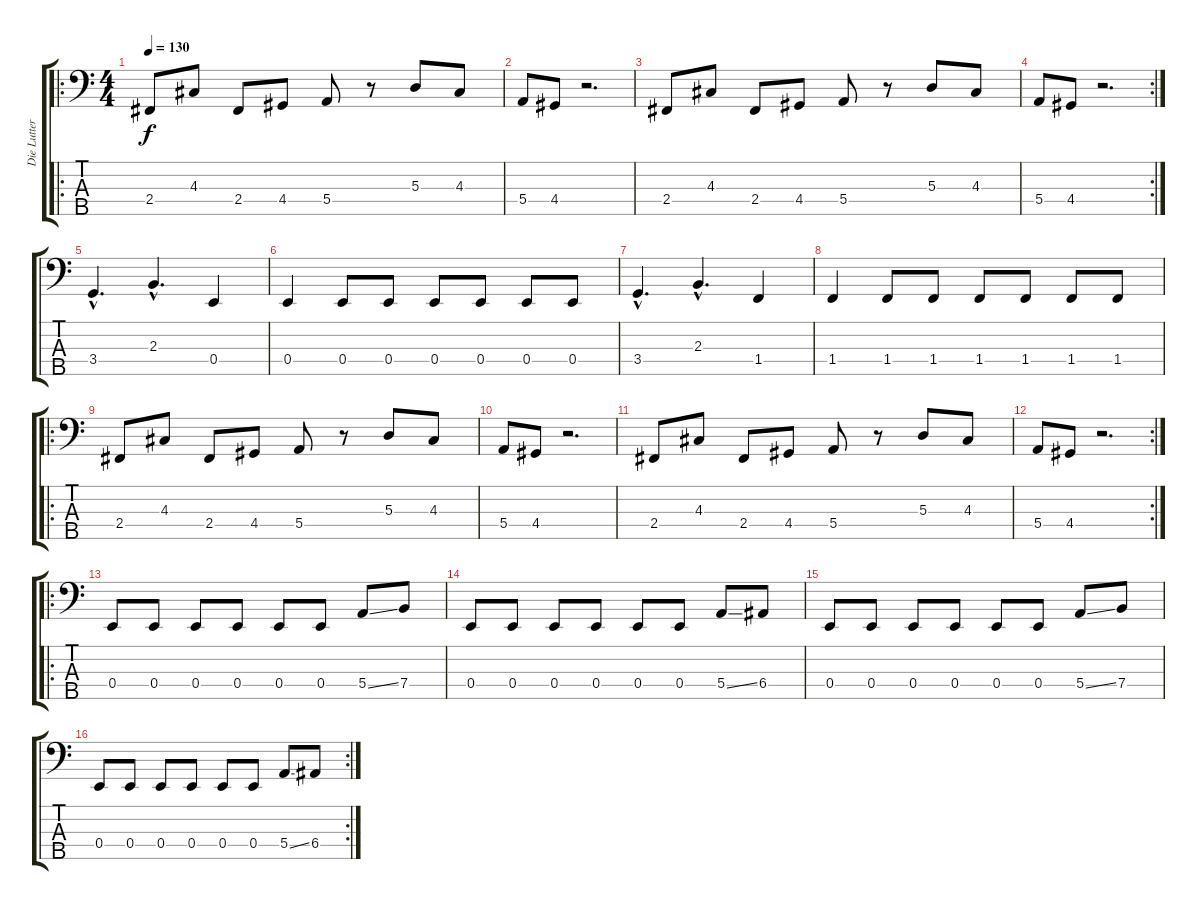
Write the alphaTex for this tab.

\track ("Die Lutter" "Die Lutter") {instrument electricbassfinger}
\staff {score tabs}
\tuning (G2 D2 A1 E1 B0) {hide}
\ro
\ts (4 4)
\tempo 130
\clef f4
\ks c
2.4.8{dy f} 4.3.8 2.4.8 4.4.8 5.4.8 r.8 5.3.8 4.3.8 |
5.4.8 4.4.8 r.2{d} |
2.4.8 4.3.8 2.4.8 4.4.8 5.4.8 r.8 5.3.8 4.3.8 |
\rc 2
5.4.8 4.4.8 r.2{d} |
3.4{hac}.4{d} 2.3{hac}.4{d} 0.4.4 |
0.4.4 0.4.8 0.4.8 0.4.8 0.4.8 0.4.8 0.4.8 |
3.4{hac}.4{d} 2.3{hac}.4{d} 1.4.4 |
1.4.4 1.4.8 1.4.8 1.4.8 1.4.8 1.4.8 1.4.8 |
\ro
2.4.8 4.3.8 2.4.8 4.4.8 5.4.8 r.8 5.3.8 4.3.8 |
5.4.8 4.4.8 r.2{d} |
2.4.8 4.3.8 2.4.8 4.4.8 5.4.8 r.8 5.3.8 4.3.8 |
\rc 2
5.4.8 4.4.8 r.2{d} |
\ro
0.4.8 0.4.8 0.4.8 0.4.8 0.4.8 0.4.8 5.4{ss}.8 7.4.8 |
0.4.8 0.4.8 0.4.8 0.4.8 0.4.8 0.4.8 5.4{ss}.8 6.4.8 |
0.4.8 0.4.8 0.4.8 0.4.8 0.4.8 0.4.8 5.4{ss}.8 7.4.8 |
\rc 2
0.4.8 0.4.8 0.4.8 0.4.8 0.4.8 0.4.8 5.4{ss}.8 6.4.8
